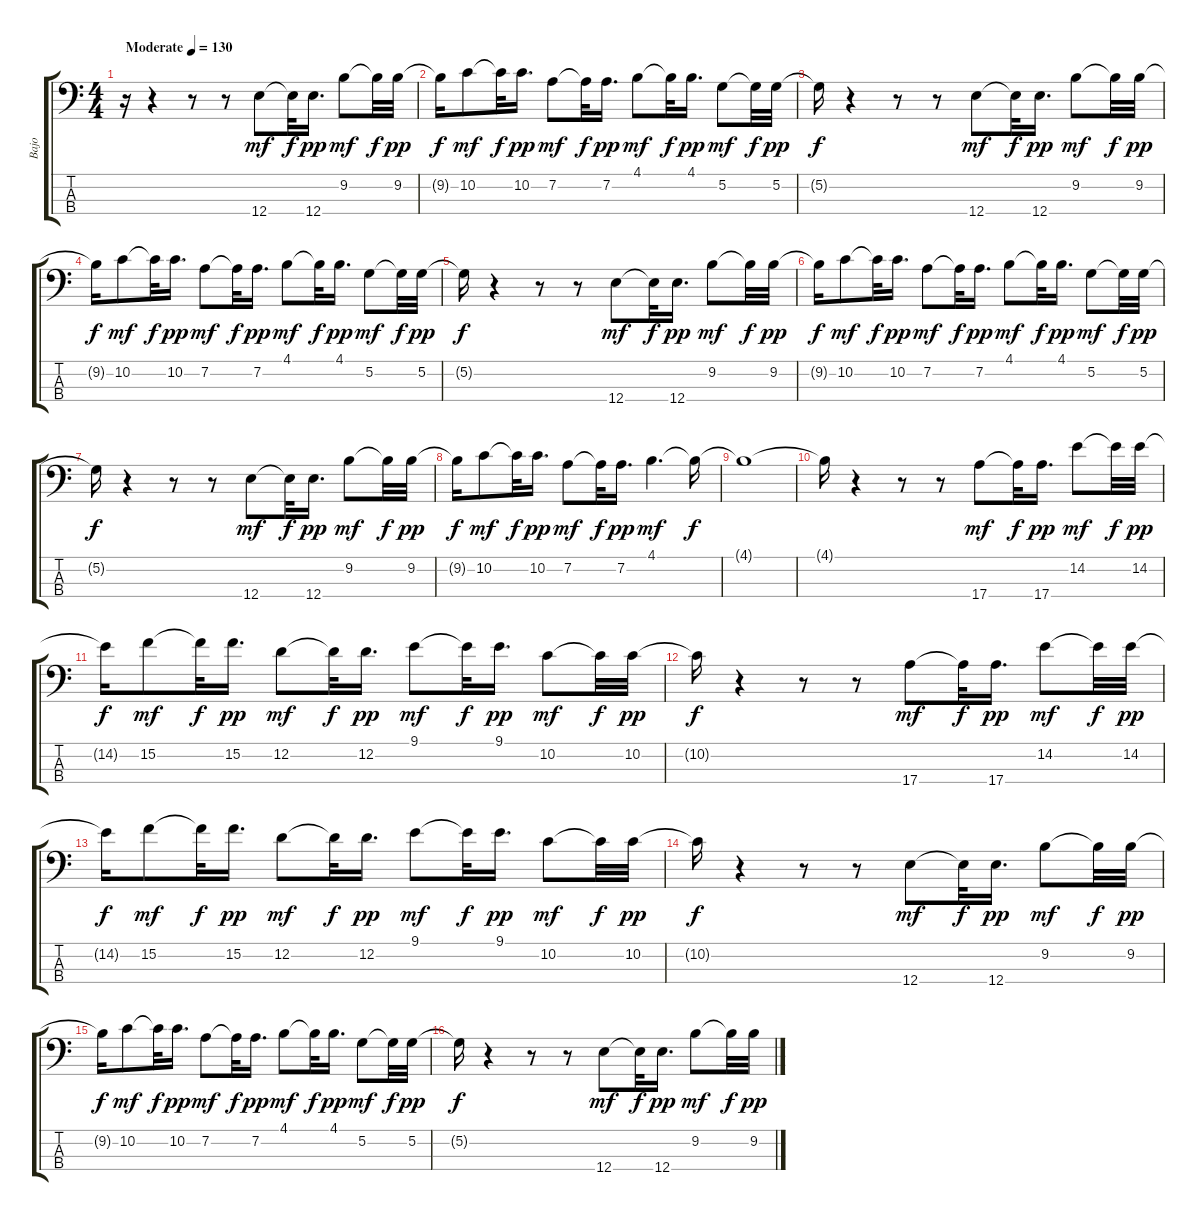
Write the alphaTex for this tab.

\track ("Bajo" "Bajo") {instrument electricbassfinger}
\staff {score tabs}
\tuning (G2 D2 A1 E1) {hide}
\ts (4 4)
\tempo (130 "Moderate")
\clef f4
\ks c
r.16{dy mf instrument electricbassfinger} r.4 r.8 r.8 12.4.8 12.4{t}.32{dy f} 12.4.16{d dy pp} 9.2.8{dy mf} 9.2{t}.32{dy f} 9.2.32{dy pp} |
9.2{t}.16{dy f} 10.2.8{dy mf} 10.2{t}.32{dy f} 10.2.16{d dy pp} 7.2.8{dy mf} 7.2{t}.32{dy f} 7.2.16{d dy pp} 4.1.8{dy mf} 4.1{t}.32{dy f} 4.1.16{d dy pp} 5.2.8{dy mf} 5.2{t}.32{dy f} 5.2.32{dy pp} |
5.2{t}.16{dy f} r.4 r.8 r.8 12.4.8{dy mf} 12.4{t}.32{dy f} 12.4.16{d dy pp} 9.2.8{dy mf} 9.2{t}.32{dy f} 9.2.32{dy pp} |
9.2{t}.16{dy f} 10.2.8{dy mf} 10.2{t}.32{dy f} 10.2.16{d dy pp} 7.2.8{dy mf} 7.2{t}.32{dy f} 7.2.16{d dy pp} 4.1.8{dy mf} 4.1{t}.32{dy f} 4.1.16{d dy pp} 5.2.8{dy mf} 5.2{t}.32{dy f} 5.2.32{dy pp} |
5.2{t}.16{dy f} r.4 r.8 r.8 12.4.8{dy mf} 12.4{t}.32{dy f} 12.4.16{d dy pp} 9.2.8{dy mf} 9.2{t}.32{dy f} 9.2.32{dy pp} |
9.2{t}.16{dy f} 10.2.8{dy mf} 10.2{t}.32{dy f} 10.2.16{d dy pp} 7.2.8{dy mf} 7.2{t}.32{dy f} 7.2.16{d dy pp} 4.1.8{dy mf} 4.1{t}.32{dy f} 4.1.16{d dy pp} 5.2.8{dy mf} 5.2{t}.32{dy f} 5.2.32{dy pp} |
5.2{t}.16{dy f} r.4 r.8 r.8 12.4.8{dy mf} 12.4{t}.32{dy f} 12.4.16{d dy pp} 9.2.8{dy mf} 9.2{t}.32{dy f} 9.2.32{dy pp} |
9.2{t}.16{dy f} 10.2.8{dy mf} 10.2{t}.32{dy f} 10.2.16{d dy pp} 7.2.8{dy mf} 7.2{t}.32{dy f} 7.2.16{d dy pp} 4.1.4{d dy mf} 4.1{t}.16{dy f} |
4.1{t}.1 |
4.1{t}.16 r.4 r.8 r.8 17.4.8{dy mf} 17.4{t}.32{dy f} 17.4.16{d dy pp} 14.2.8{dy mf} 14.2{t}.32{dy f} 14.2.32{dy pp} |
14.2{t}.16{dy f} 15.2.8{dy mf} 15.2{t}.32{dy f} 15.2.16{d dy pp} 12.2.8{dy mf} 12.2{t}.32{dy f} 12.2.16{d dy pp} 9.1.8{dy mf} 9.1{t}.32{dy f} 9.1.16{d dy pp} 10.2.8{dy mf} 10.2{t}.32{dy f} 10.2.32{dy pp} |
10.2{t}.16{dy f} r.4 r.8 r.8 17.4.8{dy mf} 17.4{t}.32{dy f} 17.4.16{d dy pp} 14.2.8{dy mf} 14.2{t}.32{dy f} 14.2.32{dy pp} |
14.2{t}.16{dy f} 15.2.8{dy mf} 15.2{t}.32{dy f} 15.2.16{d dy pp} 12.2.8{dy mf} 12.2{t}.32{dy f} 12.2.16{d dy pp} 9.1.8{dy mf} 9.1{t}.32{dy f} 9.1.16{d dy pp} 10.2.8{dy mf} 10.2{t}.32{dy f} 10.2.32{dy pp} |
10.2{t}.16{dy f} r.4 r.8 r.8 12.4.8{dy mf} 12.4{t}.32{dy f} 12.4.16{d dy pp} 9.2.8{dy mf} 9.2{t}.32{dy f} 9.2.32{dy pp} |
9.2{t}.16{dy f} 10.2.8{dy mf} 10.2{t}.32{dy f} 10.2.16{d dy pp} 7.2.8{dy mf} 7.2{t}.32{dy f} 7.2.16{d dy pp} 4.1.8{dy mf} 4.1{t}.32{dy f} 4.1.16{d dy pp} 5.2.8{dy mf} 5.2{t}.32{dy f} 5.2.32{dy pp} |
5.2{t}.16{dy f} r.4 r.8 r.8 12.4.8{dy mf} 12.4{t}.32{dy f} 12.4.16{d dy pp} 9.2.8{dy mf} 9.2{t}.32{dy f} 9.2.32{dy pp}
